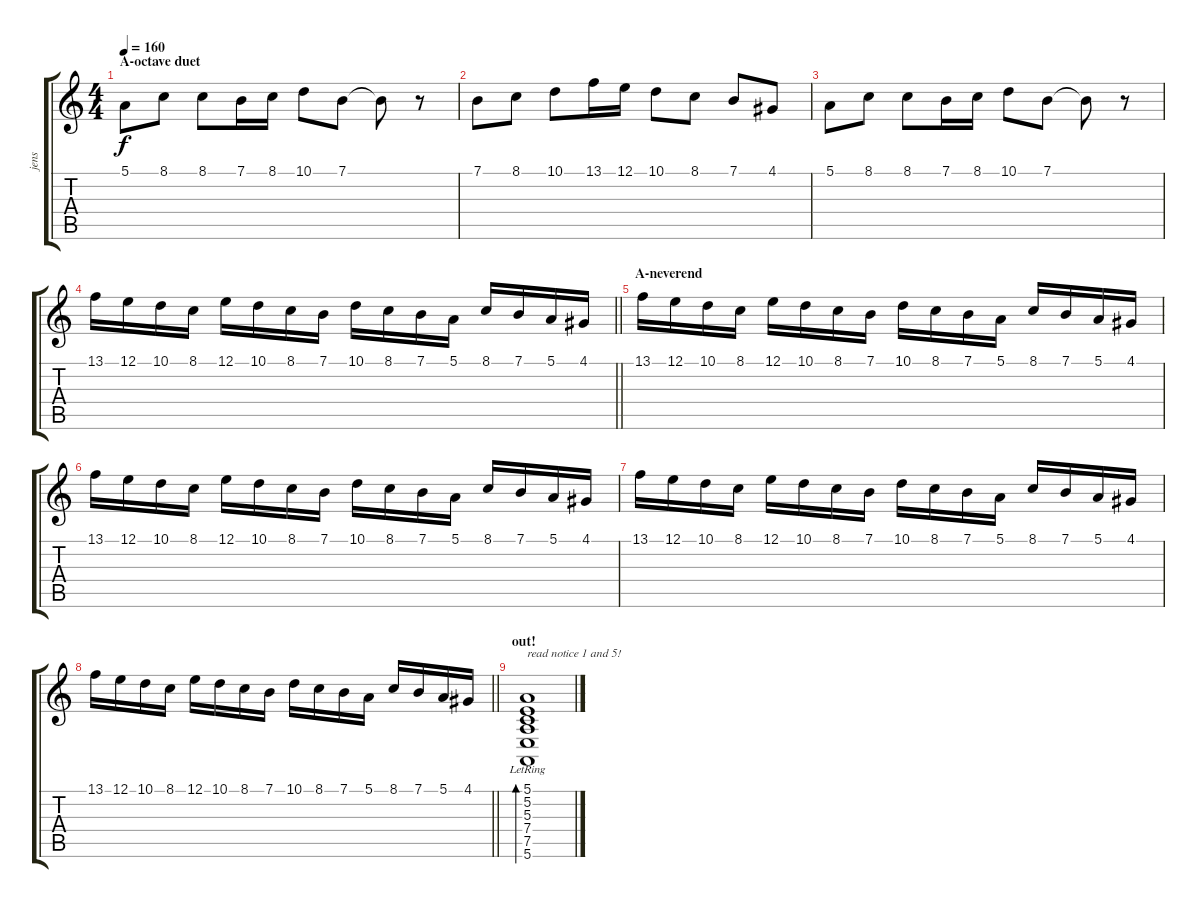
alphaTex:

\track ("jens" "jens") {instrument harpsichord}
\staff {score tabs}
\tuning (E4 B3 G3 D3 A2 E2) {hide}
\ts (4 4)
\section ("" "A-octave duet")
\tempo 160
\clef g2
\ks c
5.1.8{dy f} 8.1.8 8.1.8 7.1.16 8.1.16 10.1.8 7.1.8 7.1{t}.8 r.8 |
7.1.8 8.1.8 10.1.8 13.1.16 12.1.16 10.1.8 8.1.8 7.1.8 4.1.8 |
5.1.8 8.1.8 8.1.8 7.1.16 8.1.16 10.1.8 7.1.8 7.1{t}.8 r.8 |
\barLineRight lightlight
13.1.16 12.1.16 10.1.16 8.1.16 12.1.16 10.1.16 8.1.16 7.1.16 10.1.16 8.1.16 7.1.16 5.1.16 8.1.16 7.1.16 5.1.16 4.1.16 |
\section ("" "A-neverend")
13.1.16 12.1.16 10.1.16 8.1.16 12.1.16 10.1.16 8.1.16 7.1.16 10.1.16 8.1.16 7.1.16 5.1.16 8.1.16 7.1.16 5.1.16 4.1.16 |
13.1.16 12.1.16 10.1.16 8.1.16 12.1.16 10.1.16 8.1.16 7.1.16 10.1.16 8.1.16 7.1.16 5.1.16 8.1.16 7.1.16 5.1.16 4.1.16 |
13.1.16 12.1.16 10.1.16 8.1.16 12.1.16 10.1.16 8.1.16 7.1.16 10.1.16 8.1.16 7.1.16 5.1.16 8.1.16 7.1.16 5.1.16 4.1.16 |
\barLineRight lightlight
13.1.16 12.1.16 10.1.16 8.1.16 12.1.16 10.1.16 8.1.16 7.1.16 10.1.16 8.1.16 7.1.16 5.1.16 8.1.16 7.1.16 5.1.16 4.1.16 |
\section ("" "out!")
(5.1 5.2 5.3 7.4 7.5{lr} 5.6{lr}).1{bd 480 txt "read notice 1 and 5!"}
